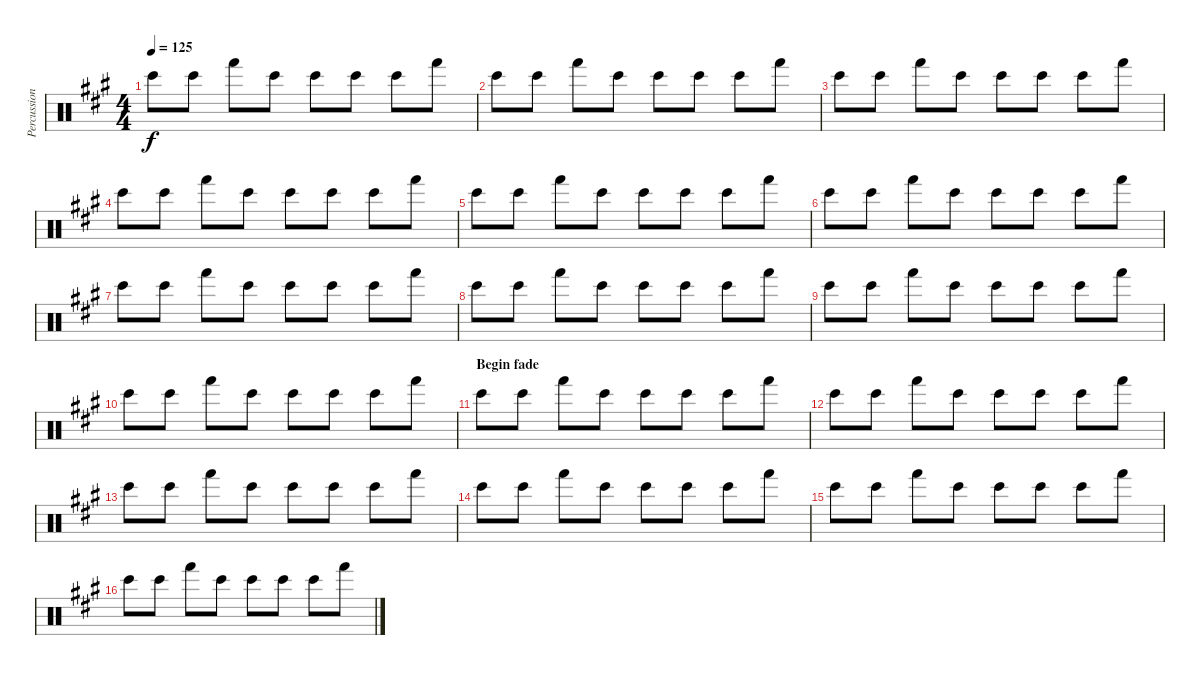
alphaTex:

\track ("Percussion" "Percussion") {instrument percussion}
\staff {score}
\articulation defaults
\ts (4 4)
\tempo 125
\clef neutral
\ks a "Bongo High (hit)".8{dy f} "Bongo High (hit)".8 "Hand (hit)".8 "Bongo High (hit)".8 "Bongo High (hit)".8 "Bongo High (hit)".8 "Bongo High (hit)".8 "Hand (hit)".8
|
"Bongo High (hit)".8 "Bongo High (hit)".8 "Hand (hit)".8 "Bongo High (hit)".8 "Bongo High (hit)".8 "Bongo High (hit)".8 "Bongo High (hit)".8 "Hand (hit)".8 |
"Bongo High (hit)".8 "Bongo High (hit)".8 "Hand (hit)".8 "Bongo High (hit)".8 "Bongo High (hit)".8 "Bongo High (hit)".8 "Bongo High (hit)".8 "Hand (hit)".8 |
"Bongo High (hit)".8 "Bongo High (hit)".8 "Hand (hit)".8 "Bongo High (hit)".8 "Bongo High (hit)".8 "Bongo High (hit)".8 "Bongo High (hit)".8 "Hand (hit)".8 |
"Bongo High (hit)".8 "Bongo High (hit)".8 "Hand (hit)".8 "Bongo High (hit)".8 "Bongo High (hit)".8 "Bongo High (hit)".8 "Bongo High (hit)".8 "Hand (hit)".8 |
"Bongo High (hit)".8 "Bongo High (hit)".8 "Hand (hit)".8 "Bongo High (hit)".8 "Bongo High (hit)".8 "Bongo High (hit)".8 "Bongo High (hit)".8 "Hand (hit)".8 |
"Bongo High (hit)".8 "Bongo High (hit)".8 "Hand (hit)".8 "Bongo High (hit)".8 "Bongo High (hit)".8 "Bongo High (hit)".8 "Bongo High (hit)".8 "Hand (hit)".8 |
"Bongo High (hit)".8 "Bongo High (hit)".8 "Hand (hit)".8 "Bongo High (hit)".8 "Bongo High (hit)".8 "Bongo High (hit)".8 "Bongo High (hit)".8 "Hand (hit)".8 |
"Bongo High (hit)".8 "Bongo High (hit)".8 "Hand (hit)".8 "Bongo High (hit)".8 "Bongo High (hit)".8 "Bongo High (hit)".8 "Bongo High (hit)".8 "Hand (hit)".8 |
"Bongo High (hit)".8 "Bongo High (hit)".8 "Hand (hit)".8 "Bongo High (hit)".8 "Bongo High (hit)".8 "Bongo High (hit)".8 "Bongo High (hit)".8 "Hand (hit)".8 |
\section ("" "Begin fade")
"Bongo High (hit)".8 "Bongo High (hit)".8 "Hand (hit)".8 "Bongo High (hit)".8 "Bongo High (hit)".8 "Bongo High (hit)".8 "Bongo High (hit)".8 "Hand (hit)".8 |
"Bongo High (hit)".8 "Bongo High (hit)".8 "Hand (hit)".8 "Bongo High (hit)".8 "Bongo High (hit)".8 "Bongo High (hit)".8 "Bongo High (hit)".8 "Hand (hit)".8 |
"Bongo High (hit)".8 "Bongo High (hit)".8 "Hand (hit)".8 "Bongo High (hit)".8 "Bongo High (hit)".8 "Bongo High (hit)".8 "Bongo High (hit)".8 "Hand (hit)".8 |
"Bongo High (hit)".8 "Bongo High (hit)".8 "Hand (hit)".8 "Bongo High (hit)".8 "Bongo High (hit)".8 "Bongo High (hit)".8 "Bongo High (hit)".8 "Hand (hit)".8 |
"Bongo High (hit)".8 "Bongo High (hit)".8 "Hand (hit)".8 "Bongo High (hit)".8 "Bongo High (hit)".8 "Bongo High (hit)".8 "Bongo High (hit)".8 "Hand (hit)".8 |
"Bongo High (hit)".8 "Bongo High (hit)".8 "Hand (hit)".8 "Bongo High (hit)".8 "Bongo High (hit)".8 "Bongo High (hit)".8 "Bongo High (hit)".8 "Hand (hit)".8
